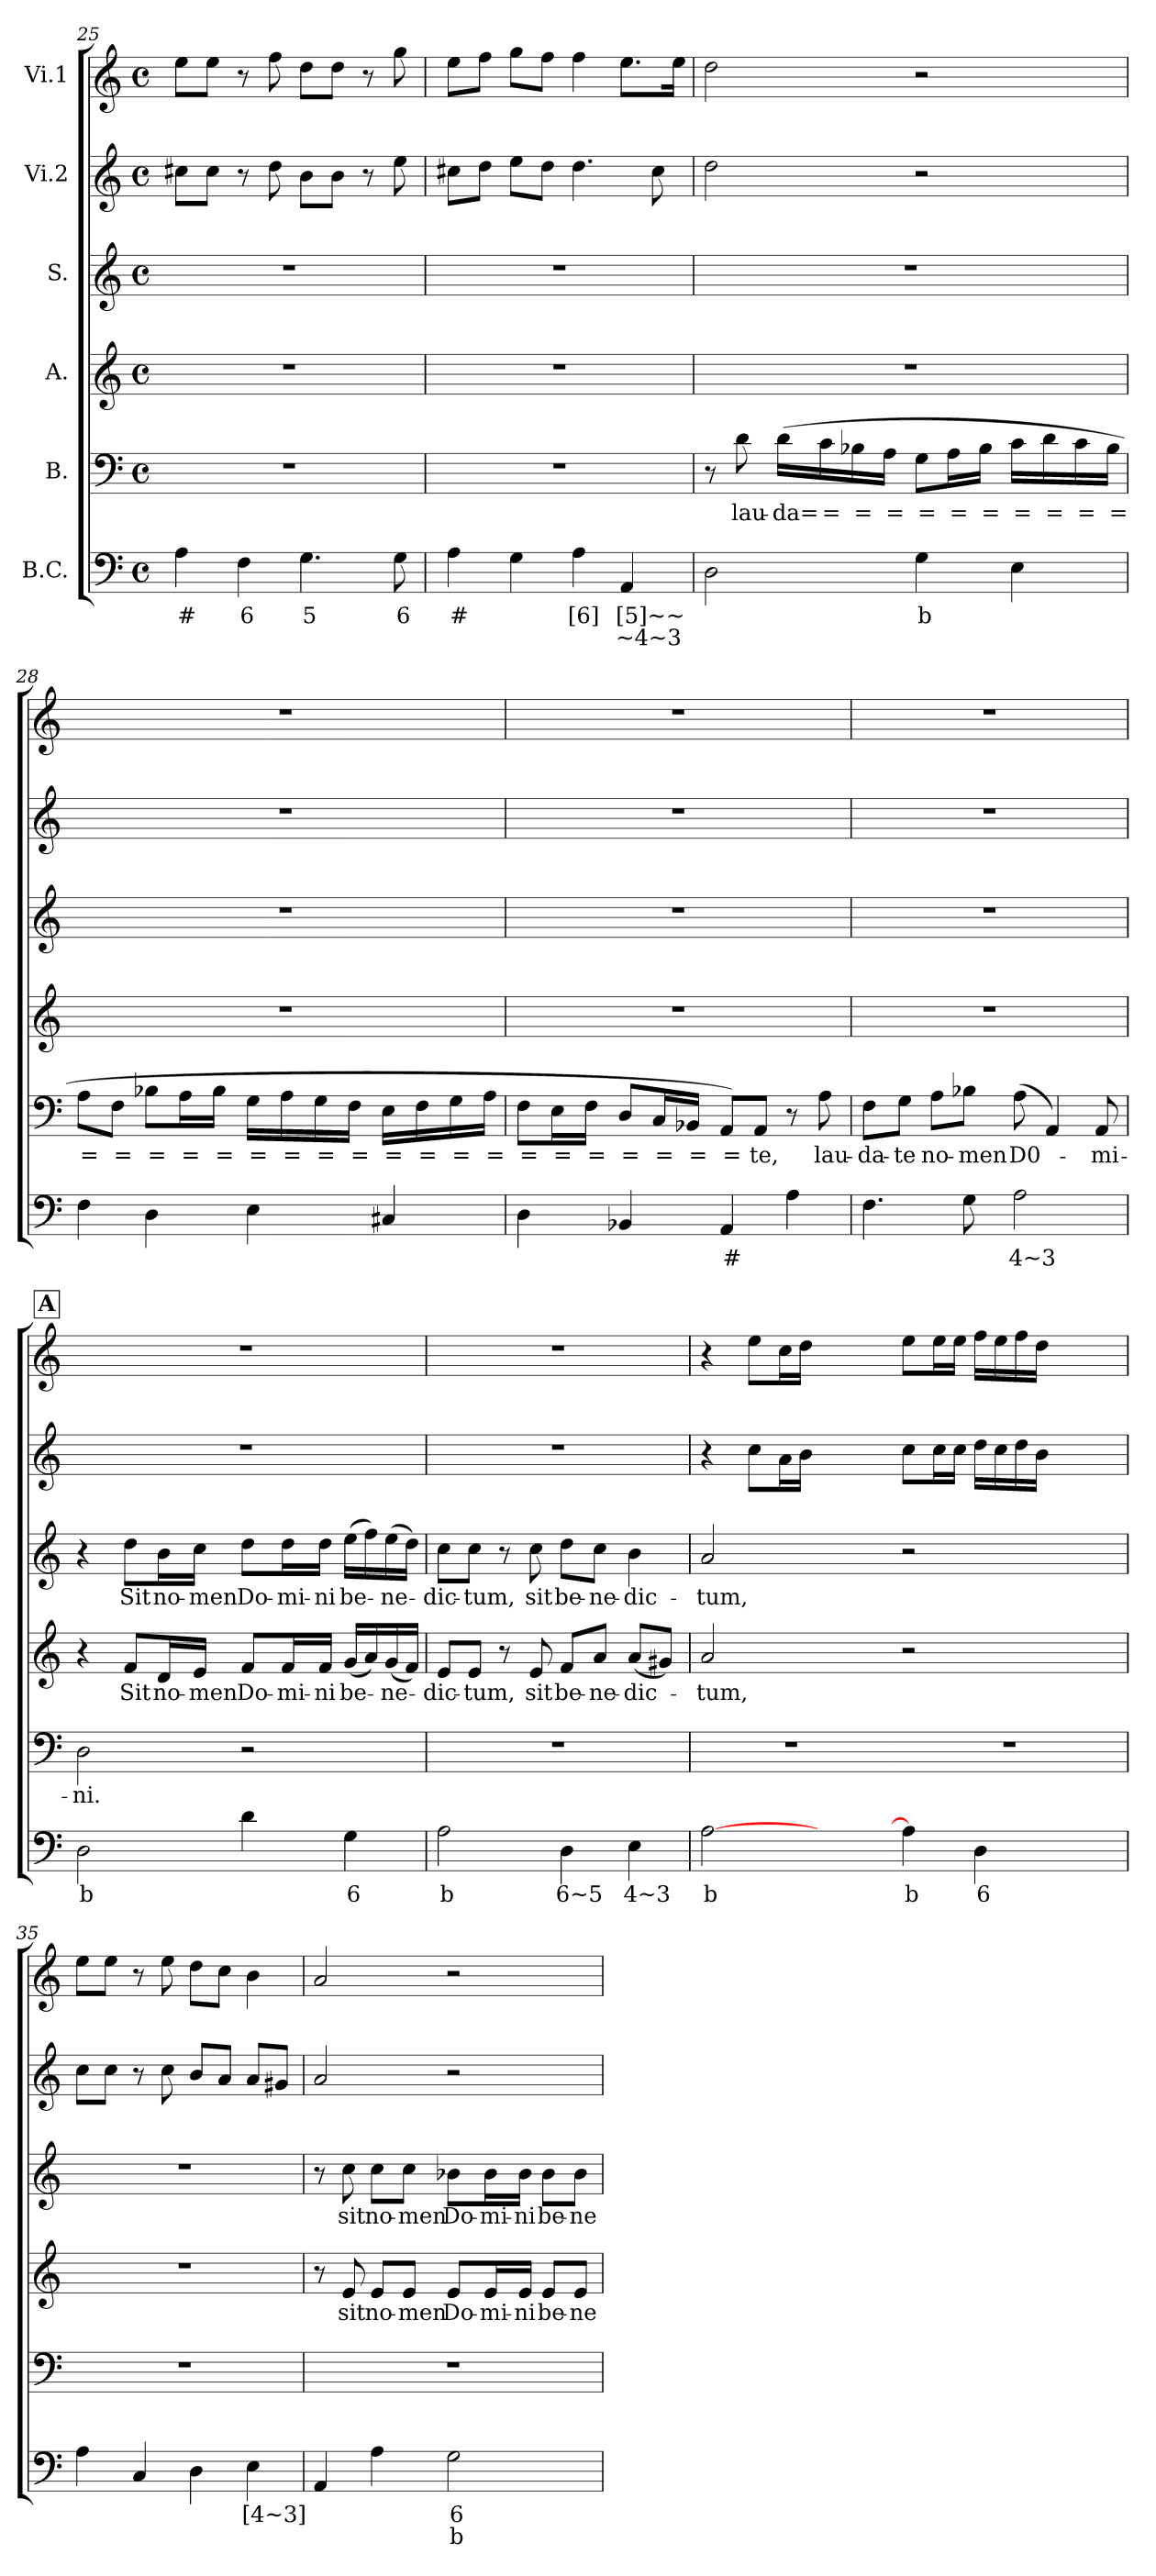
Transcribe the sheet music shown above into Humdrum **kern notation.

**kern	**text	**text	**kern	**text	**kern	**text	**kern	**text	**kern	**kern
*part6	*part6	*part6	*part5	*part5	*part4	*part4	*part3	*part3	*part2	*part1
*staff6	*staff6	*staff6	*staff5	*staff5	*staff4	*staff4	*staff3	*staff3	*staff2	*staff1
*I"B.C.	*	*	*I"B.	*	*I"A.	*	*I"S.	*	*I"Vi.2	*I"Vi.1
*clefF4	*	*	*clefF4	*	*clefG2	*	*clefG2	*	*clefG2	*clefG2
*k[]	*	*	*k[]	*	*k[]	*	*k[]	*	*k[]	*k[]
*C:	*	*	*C:	*	*C:	*	*C:	*	*C:	*C:
*M4/4	*	*	*M4/4	*	*M4/4	*	*M4/4	*	*M4/4	*M4/4
*met(c)	*	*	*met(c)	*	*met(c)	*	*met(c)	*	*met(c)	*met(c)
=25	=25	=25	=25	=25	=25	=25	=25	=25	=25	=25
!	!LO:LY:b	!	!	!	!	!	!	!	!	!
4A\	#	.	1r	.	1r	.	1r	.	8cc#X\L	8ee\L
.	.	.	.	.	.	.	.	.	8cc#\J	8ee\J
!	!LO:LY:b	!	!	!	!	!	!	!	!	!
4F\	6	.	.	.	.	.	.	.	8r	8r
.	.	.	.	.	.	.	.	.	8dd\	8ff\
!	!LO:LY:b	!	!	!	!	!	!	!	!	!
4.G\	5	.	.	.	.	.	.	.	8b\L	8dd\L
.	.	.	.	.	.	.	.	.	8b\J	8dd\J
.	.	.	.	.	.	.	.	.	8r	8r
!	!LO:LY:b	!	!	!	!	!	!	!	!	!
8G\	6	.	.	.	.	.	.	.	8ee\	8gg\
=26	=26	=26	=26	=26	=26	=26	=26	=26	=26	=26
!	!LO:LY:b	!	!	!	!	!	!	!	!	!
4A\	#	.	1r	.	1r	.	1r	.	8cc#X\L	8ee\L
.	.	.	.	.	.	.	.	.	8dd\J	8ff\J
4G\	.	.	.	.	.	.	.	.	8ee\L	8gg\L
.	.	.	.	.	.	.	.	.	8dd\J	8ff\J
!	!LO:LY:b	!LO:LY:b	!	!	!	!	!	!	!	!
4A\	[6]	[4]	.	.	.	.	.	.	4.dd\	4ff\
!	!LO:LY:b	!LO:LY:b	!	!	!	!	!	!	!	!
4AA/	[5]~~	~4~3	.	.	.	.	.	.	.	8.ee\L
.	.	.	.	.	.	.	.	.	8cc#\	.
.	.	.	.	.	.	.	.	.	.	16ee\Jk
=27	=27	=27	=27	=27	=27	=27	=27	=27	=27	=27
2D\	.	.	8r	.	1r	.	1r	.	2dd\	2dd\
!	!	!	!	!LO:LY:b	!	!	!	!	!	!
.	.	.	8d\	lau-	.	.	.	.	.	.
!	!	!	!	!LO:LY:b	!	!	!	!	!	!
.	.	.	(>16d\LL	-da=	.	.	.	.	.	.
!	!	!	!	!LO:LY:b	!	!	!	!	!	!
.	.	.	16c\	=	.	.	.	.	.	.
!	!	!	!	!LO:LY:b	!	!	!	!	!	!
.	.	.	16B-X\	=	.	.	.	.	.	.
!	!	!	!	!LO:LY:b	!	!	!	!	!	!
.	.	.	16A\JJ	=	.	.	.	.	.	.
!	!LO:LY:b	!	!	!LO:LY:b	!	!	!	!	!	!
4G\	b	.	8G\L	=	.	.	.	.	2r	2r
!	!	!	!	!LO:LY:b	!	!	!	!	!	!
.	.	.	16A\L	=	.	.	.	.	.	.
!	!	!	!	!LO:LY:b	!	!	!	!	!	!
.	.	.	16B-\JJ	=	.	.	.	.	.	.
!	!	!	!	!LO:LY:b	!	!	!	!	!	!
4E\	.	.	16c\LL	=	.	.	.	.	.	.
!	!	!	!	!LO:LY:b	!	!	!	!	!	!
.	.	.	16d\	=	.	.	.	.	.	.
!	!	!	!	!LO:LY:b	!	!	!	!	!	!
.	.	.	16c\	=	.	.	.	.	.	.
!	!	!	!	!LO:LY:b	!	!	!	!	!	!
.	.	.	16B-\JJ	=	.	.	.	.	.	.
!!LO:LB:g=z
=28	=28	=28	=28	=28	=28	=28	=28	=28	=28	=28
!	!	!	!	!LO:LY:b	!	!	!	!	!	!
4F\	.	.	8A\L	=	1r	.	1r	.	1r	1r
!	!	!	!	!LO:LY:b	!	!	!	!	!	!
.	.	.	8F\J	=	.	.	.	.	.	.
!	!	!	!	!LO:LY:b	!	!	!	!	!	!
4D\	.	.	8B-X\L	=	.	.	.	.	.	.
!	!	!	!	!LO:LY:b	!	!	!	!	!	!
.	.	.	16A\L	=	.	.	.	.	.	.
!	!	!	!	!LO:LY:b	!	!	!	!	!	!
.	.	.	16B-\JJ	=	.	.	.	.	.	.
!	!	!	!	!LO:LY:b	!	!	!	!	!	!
4E\	.	.	16G\LL	=	.	.	.	.	.	.
!	!	!	!	!LO:LY:b	!	!	!	!	!	!
.	.	.	16A\	=	.	.	.	.	.	.
!	!	!	!	!LO:LY:b	!	!	!	!	!	!
.	.	.	16G\	=	.	.	.	.	.	.
!	!	!	!	!LO:LY:b	!	!	!	!	!	!
.	.	.	16F\JJ	=	.	.	.	.	.	.
!	!	!	!	!LO:LY:b	!	!	!	!	!	!
4C#X/	.	.	16E\LL	=	.	.	.	.	.	.
!	!	!	!	!LO:LY:b	!	!	!	!	!	!
.	.	.	16F\	=	.	.	.	.	.	.
!	!	!	!	!LO:LY:b	!	!	!	!	!	!
.	.	.	16G\	=	.	.	.	.	.	.
!	!	!	!	!LO:LY:b	!	!	!	!	!	!
.	.	.	16A\JJ	=	.	.	.	.	.	.
=29	=29	=29	=29	=29	=29	=29	=29	=29	=29	=29
!	!	!	!	!LO:LY:b	!	!	!	!	!	!
4D\	.	.	8F\L	=	1r	.	1r	.	1r	1r
!	!	!	!	!LO:LY:b	!	!	!	!	!	!
.	.	.	16E\L	=	.	.	.	.	.	.
!	!	!	!	!LO:LY:b	!	!	!	!	!	!
.	.	.	16F\JJ	=	.	.	.	.	.	.
!	!	!	!	!LO:LY:b	!	!	!	!	!	!
4BB-X/	.	.	8D/L	=	.	.	.	.	.	.
!	!	!	!	!LO:LY:b	!	!	!	!	!	!
.	.	.	16C/L	=	.	.	.	.	.	.
!	!	!	!	!LO:LY:b	!	!	!	!	!	!
.	.	.	16BB-X/JJ	=	.	.	.	.	.	.
!	!LO:LY:b	!	!	!LO:LY:b	!	!	!	!	!	!
4AA/	#	.	8AA/L)	=	.	.	.	.	.	.
!	!	!	!	!LO:LY:b	!	!	!	!	!	!
.	.	.	8AA/J	te,	.	.	.	.	.	.
4A\	.	.	8r	.	.	.	.	.	.	.
!	!	!	!	!LO:LY:b	!	!	!	!	!	!
.	.	.	8A\	lau-	.	.	.	.	.	.
=30	=30	=30	=30	=30	=30	=30	=30	=30	=30	=30
!	!	!	!	!LO:LY:b	!	!	!	!	!	!
4.F\	.	.	8F\L	-da-	1r	.	1r	.	1r	1r
!	!	!	!	!LO:LY:b	!	!	!	!	!	!
.	.	.	8G\J	-te	.	.	.	.	.	.
!	!	!	!	!LO:LY:b	!	!	!	!	!	!
.	.	.	8A\L	no-	.	.	.	.	.	.
!	!	!	!	!LO:LY:b	!	!	!	!	!	!
8G\	.	.	8B-X\J	-men	.	.	.	.	.	.
!	!LO:LY:b	!	!	!LO:LY:b	!	!	!	!	!	!
2A\	4~3	.	(>8A\	D0-	.	.	.	.	.	.
.	.	.	4AA/)	.	.	.	.	.	.	.
!	!	!	!	!LO:LY:b	!	!	!	!	!	!
.	.	.	8AA/	-mi-	.	.	.	.	.	.
!!LO:PB:g=z
!!LO:REH:place=s1:a:B:fs=17:t=A
=31	=31	=31	=31	=31	=31	=31	=31	=31	=31	=31
!	!LO:LY:b	!	!	!LO:LY:b	!	!	!	!	!	!
2D\	b	.	2D\	-ni.	4r	.	4r	.	1r	1r
!	!	!	!	!	!	!LO:LY:b	!	!LO:LY:b	!	!
.	.	.	.	.	8f/L	Sit	8dd\L	Sit	.	.
!	!	!	!	!	!	!LO:LY:b	!	!LO:LY:b	!	!
.	.	.	.	.	16d/L	no-	16b\L	no-	.	.
!	!	!	!	!	!	!LO:LY:b	!	!LO:LY:b	!	!
.	.	.	.	.	16e/JJ	-men	16cc\JJ	-men	.	.
!	!	!	!	!	!	!LO:LY:b	!	!LO:LY:b	!	!
4d\	.	.	2r	.	8f/L	Do-	8dd\L	Do-	.	.
!	!	!	!	!	!	!LO:LY:b	!	!LO:LY:b	!	!
.	.	.	.	.	16f/L	-mi-	16dd\L	-mi-	.	.
!	!	!	!	!	!	!LO:LY:b	!	!LO:LY:b	!	!
.	.	.	.	.	16f/JJ	-ni	16dd\JJ	-ni	.	.
!	!LO:LY:b	!	!	!	!	!LO:LY:b	!	!LO:LY:b	!	!
4G\	6	.	.	.	(<16g/LL	be-	(>16ee\LL	be-	.	.
.	.	.	.	.	16a/)	.	16ff\)	.	.	.
!	!	!	!	!	!	!LO:LY:b	!	!LO:LY:b	!	!
.	.	.	.	.	(<16g/	-ne-	(>16ee\	-ne-	.	.
.	.	.	.	.	16f/JJ)	.	16dd\JJ)	.	.	.
=32	=32	=32	=32	=32	=32	=32	=32	=32	=32	=32
!	!LO:LY:b	!	!	!	!	!LO:LY:b	!	!LO:LY:b	!	!
2A\	b	.	1r	.	8e/L	-dic-	8cc\L	-dic-	1r	1r
!	!	!	!	!	!	!LO:LY:b	!	!LO:LY:b	!	!
.	.	.	.	.	8e/J	-tum,	8cc\J	-tum,	.	.
.	.	.	.	.	8r	.	8r	.	.	.
!	!	!	!	!	!	!LO:LY:b	!	!LO:LY:b	!	!
.	.	.	.	.	8e/	sit	8cc\	sit	.	.
!	!LO:LY:b	!	!	!	!	!LO:LY:b	!	!LO:LY:b	!	!
4D\	6~5	.	.	.	8f/L	be-	8dd\L	be-	.	.
!	!	!	!	!	!	!LO:LY:b	!	!LO:LY:b	!	!
.	.	.	.	.	8a/J	-ne-	8cc\J	-ne-	.	.
!	!LO:LY:b	!	!	!	!	!LO:LY:b	!	!LO:LY:b	!	!
4E\	4~3	.	.	.	(<8a/L	-dic-	4b\	-dic-	.	.
.	.	.	.	.	8g#X/J)	.	.	.	.	.
=33	=33	=33	=33	=33	=33	=33	=33	=33	=33	=33
!	!LO:LY:b	!	!	!	!	!LO:LY:b	!	!LO:LY:b	!	!
[2A\	b	.	1r	.	2a/	-tum,	2a/	-tum,	4r	4r
.	.	.	.	.	.	.	.	.	8cc\L	8ee\L
.	.	.	.	.	.	.	.	.	16a\L	16cc\L
.	.	.	.	.	.	.	.	.	16b\JJ	16dd\JJ
2ryy	.	.	.	.	2ryy	.	2ryy	.	2ryy	2ryy
!!LO:LB:g=z
=34-	=34-	=34-	=34-	=34-	=34-	=34-	=34-	=34-	=34-	=34-
!	!LO:LY:b	!	!	!	!	!	!	!	!	!
4A\]	b	.	1r	.	2r	.	2r	.	8cc\L	8ee\L
.	.	.	.	.	.	.	.	.	16cc\L	16ee\L
.	.	.	.	.	.	.	.	.	16cc\JJ	16ee\JJ
!	!LO:LY:b	!	!	!	!	!	!	!	!	!
4D\	6	.	.	.	.	.	.	.	16dd\LL	16ff\LL
.	.	.	.	.	.	.	.	.	16cc\	16ee\
.	.	.	.	.	.	.	.	.	16dd\	16ff\
.	.	.	.	.	.	.	.	.	16b\JJ	16dd\JJ
2ryy	.	.	.	.	2ryy	.	2ryy	.	2ryy	2ryy
=35	=35	=35	=35	=35	=35	=35	=35	=35	=35	=35
4A\	.	.	1r	.	1r	.	1r	.	8cc\L	8ee\L
.	.	.	.	.	.	.	.	.	8cc\J	8ee\J
4C/	.	.	.	.	.	.	.	.	8r	8r
.	.	.	.	.	.	.	.	.	8cc\	8ee\
4D\	.	.	.	.	.	.	.	.	8b/L	8dd\L
.	.	.	.	.	.	.	.	.	8a/J	8cc\J
!	!LO:LY:b	!	!	!	!	!	!	!	!	!
4E\	[4~3]	.	.	.	.	.	.	.	8a/L	4b\
.	.	.	.	.	.	.	.	.	8g#X/J	.
=36	=36	=36	=36	=36	=36	=36	=36	=36	=36	=36
4AA/	.	.	1r	.	8r	.	8r	.	2a/	2a/
!	!	!	!	!	!	!LO:LY:b	!	!LO:LY:b	!	!
.	.	.	.	.	8e/	sit	8cc\	sit	.	.
!	!	!	!	!	!	!LO:LY:b	!	!LO:LY:b	!	!
4A\	.	.	.	.	8e/L	no-	8cc\L	no-	.	.
!	!	!	!	!	!	!LO:LY:b	!	!LO:LY:b	!	!
.	.	.	.	.	8e/J	-men	8cc\J	-men	.	.
!	!LO:LY:b	!LO:LY:b	!	!	!	!LO:LY:b	!	!LO:LY:b	!	!
2G\	6	b	.	.	8e/L	Do-	8b-X\L	Do-	2r	2r
!	!	!	!	!	!	!LO:LY:b	!	!LO:LY:b	!	!
.	.	.	.	.	16e/L	-mi-	16b-\L	-mi-	.	.
!	!	!	!	!	!	!LO:LY:b	!	!LO:LY:b	!	!
.	.	.	.	.	16e/JJ	-ni	16b-\JJ	-ni	.	.
!	!	!	!	!	!	!LO:LY:b	!	!LO:LY:b	!	!
.	.	.	.	.	8e/L	be-	8b-\L	be-	.	.
!	!	!	!	!	!	!LO:LY:b	!	!LO:LY:b	!	!
.	.	.	.	.	8e/J	-ne-	8b-\J	-ne-	.	.
=	=	=	=	=	=	=	=	=	=	=
*-	*-	*-	*-	*-	*-	*-	*-	*-	*-	*-
